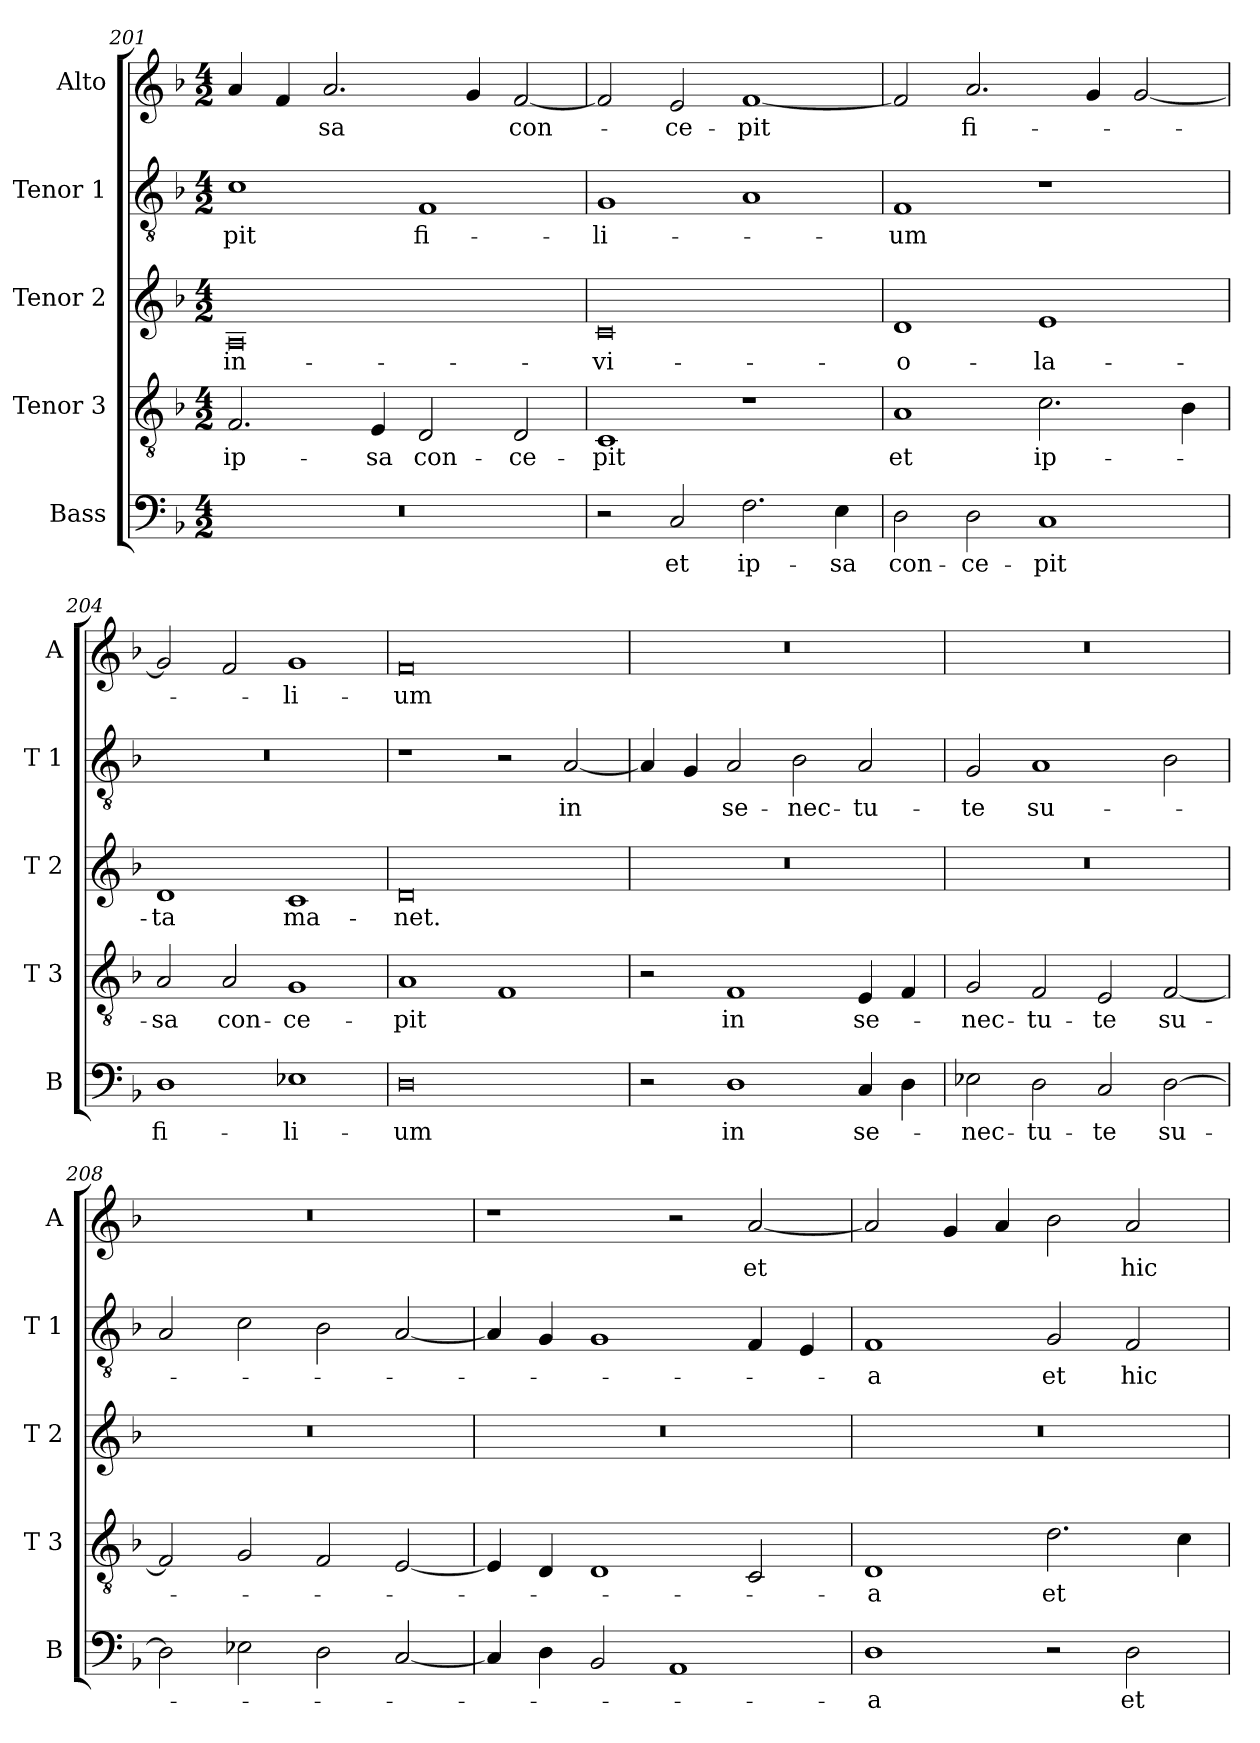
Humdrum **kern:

**kern	**text	**kern	**text	**kern	**text	**kern	**text	**kern	**text
*part5	*part5	*part4	*part4	*part3	*part3	*part2	*part2	*part1	*part1
*staff5	*staff5	*staff4	*staff4	*staff3	*staff3	*staff2	*staff2	*staff1	*staff1
*I"Bass	*	*I"Tenor 3	*	*I"Tenor 2	*	*I"Tenor 1	*	*I"Alto	*
*I'B	*	*I'T 3	*	*I'T 2	*	*I'T 1	*	*I'A	*
!!LO:LB:g=z
*clefF4	*	*clefGv2	*	*clefG2	*	*clefGv2	*	*clefG2	*
*k[b-]	*	*k[b-]	*	*k[b-]	*	*k[b-]	*	*k[b-]	*
*F:	*	*F:	*	*F:	*	*F:	*	*F:	*
*M4/2	*	*M4/2	*	*M4/2	*	*M4/2	*	*M4/2	*
=201	=201	=201	=201	=201	=201	=201	=201	=201	=201
!	!	!	!LO:LY:b	!	!LO:LY:b	!	!LO:LY:b	!	!
0r	.	2.F/	ip-	0A	in-	1c	-pit	4a/	.
.	.	.	.	.	.	.	.	4f/	.
!	!	!	!	!	!	!	!	!	!LO:LY:b
.	.	.	.	.	.	.	.	2.a/	-sa
!	!	!	!LO:LY:b	!	!	!	!	!	!
.	.	4E/	-sa	.	.	.	.	.	.
!	!	!	!LO:LY:b	!	!	!	!LO:LY:b	!	!
.	.	2D/	con-	.	.	1F	fi-	.	.
.	.	.	.	.	.	.	.	4g/	.
!	!	!	!LO:LY:b	!	!	!	!	!	!LO:LY:b
.	.	2D/	-ce-	.	.	.	.	[2f/	con-
=202	=202	=202	=202	=202	=202	=202	=202	=202	=202
!	!	!	!LO:LY:b	!	!LO:LY:b	!	!LO:LY:b	!	!
2r	.	1C	-pit	0c	-vi-	1G	-li-	2f/]	.
!	!LO:LY:b	!	!	!	!	!	!	!	!LO:LY:b
2C/	et	.	.	.	.	.	.	2e/	-ce-
!	!LO:LY:b	!	!	!	!	!	!	!	!LO:LY:b
2.F\	ip-	1r	.	.	.	1A	.	[1f	-pit
!	!LO:LY:b	!	!	!	!	!	!	!	!
4E\	-sa	.	.	.	.	.	.	.	.
=203	=203	=203	=203	=203	=203	=203	=203	=203	=203
!	!LO:LY:b	!	!LO:LY:b	!	!LO:LY:b	!	!LO:LY:b	!	!
2D\	con-	1A	et	1d	-o-	1F	-um	2f/]	.
!	!LO:LY:b	!	!	!	!	!	!	!	!LO:LY:b
2D\	-ce-	.	.	.	.	.	.	2.a/	fi-
!	!LO:LY:b	!	!LO:LY:b	!	!LO:LY:b	!	!	!	!
1C	-pit	2.c\	ip-	1e	-la-	1r	.	.	.
.	.	.	.	.	.	.	.	4g/	.
.	.	.	.	.	.	.	.	[2g/	.
.	.	4B-\	.	.	.	.	.	.	.
=204	=204	=204	=204	=204	=204	=204	=204	=204	=204
!	!LO:LY:b	!	!LO:LY:b	!	!LO:LY:b	!	!	!	!
1D	fi-	2A/	-sa	1d	-ta	0r	.	2g/]	.
!	!	!	!LO:LY:b	!	!	!	!	!	!
.	.	2A/	con-	.	.	.	.	2f/	.
!	!LO:LY:b	!	!LO:LY:b	!	!LO:LY:b	!	!	!	!LO:LY:b
1E-X	-li-	1G	-ce-	1c	ma-	.	.	1g	-li-
=205	=205	=205	=205	=205	=205	=205	=205	=205	=205
!	!LO:LY:b	!	!LO:LY:b	!	!LO:LY:b	!	!	!	!LO:LY:b
0D	-um	1A	-pit	0d	-net.	1r	.	0f	-um
.	.	1F	.	.	.	2r	.	.	.
!	!	!	!	!	!	!	!LO:LY:b	!	!
.	.	.	.	.	.	[2A/	in	.	.
=206	=206	=206	=206	=206	=206	=206	=206	=206	=206
2r	.	2r	.	0r	.	4A/]	.	0r	.
.	.	.	.	.	.	4G/	.	.	.
!	!LO:LY:b	!	!LO:LY:b	!	!	!	!LO:LY:b	!	!
1D	in	1F	in	.	.	2A/	se-	.	.
!	!	!	!	!	!	!	!LO:LY:b	!	!
.	.	.	.	.	.	2B-\	-nec-	.	.
!	!LO:LY:b	!	!LO:LY:b	!	!	!	!LO:LY:b	!	!
4C/	se-	4E/	se-	.	.	2A/	-tu-	.	.
4D\	.	4F/	.	.	.	.	.	.	.
=207	=207	=207	=207	=207	=207	=207	=207	=207	=207
!	!LO:LY:b	!	!LO:LY:b	!	!	!	!LO:LY:b	!	!
2E-X\	-nec-	2G/	-nec-	0r	.	2G/	-te	0r	.
!	!LO:LY:b	!	!LO:LY:b	!	!	!	!LO:LY:b	!	!
2D\	-tu-	2F/	-tu-	.	.	1A	su-	.	.
!	!LO:LY:b	!	!LO:LY:b	!	!	!	!	!	!
2C/	-te	2E/	-te	.	.	.	.	.	.
!	!LO:LY:b	!	!LO:LY:b	!	!	!	!	!	!
[2D\	su-	[2F/	su-	.	.	2B-\	.	.	.
!!LO:LB:g=z
=208	=208	=208	=208	=208	=208	=208	=208	=208	=208
2D\]	.	2F/]	.	0r	.	2A/	.	0r	.
2E-X\	.	2G/	.	.	.	2c\	.	.	.
2D\	.	2F/	.	.	.	2B-\	.	.	.
[2C/	.	[2E/	.	.	.	[2A/	.	.	.
=209	=209	=209	=209	=209	=209	=209	=209	=209	=209
4C/]	.	4E/]	.	0r	.	4A/]	.	1r	.
4D\	.	4D/	.	.	.	4G/	.	.	.
2BB-/	.	1D	.	.	.	1G	.	.	.
1AA	.	.	.	.	.	.	.	2r	.
!	!	!	!	!	!	!	!	!	!LO:LY:b
.	.	2C/	.	.	.	4F/	.	[2a/	et
.	.	.	.	.	.	4E/	.	.	.
=210	=210	=210	=210	=210	=210	=210	=210	=210	=210
!	!LO:LY:b	!	!LO:LY:b	!	!	!	!LO:LY:b	!	!
1D	-a	1D	-a	0r	.	1F	-a	2a/]	.
.	.	.	.	.	.	.	.	4g/	.
.	.	.	.	.	.	.	.	4a/	.
!	!	!	!LO:LY:b	!	!	!	!LO:LY:b	!	!
2r	.	2.d\	et	.	.	2G/	et	2b-\	.
!	!LO:LY:b	!	!	!	!	!	!LO:LY:b	!	!LO:LY:b
2D\	et	.	.	.	.	2F/	hic	2a/	hic
.	.	4c\	.	.	.	.	.	.	.
=	=	=	=	=	=	=	=	=	=
*-	*-	*-	*-	*-	*-	*-	*-	*-	*-
